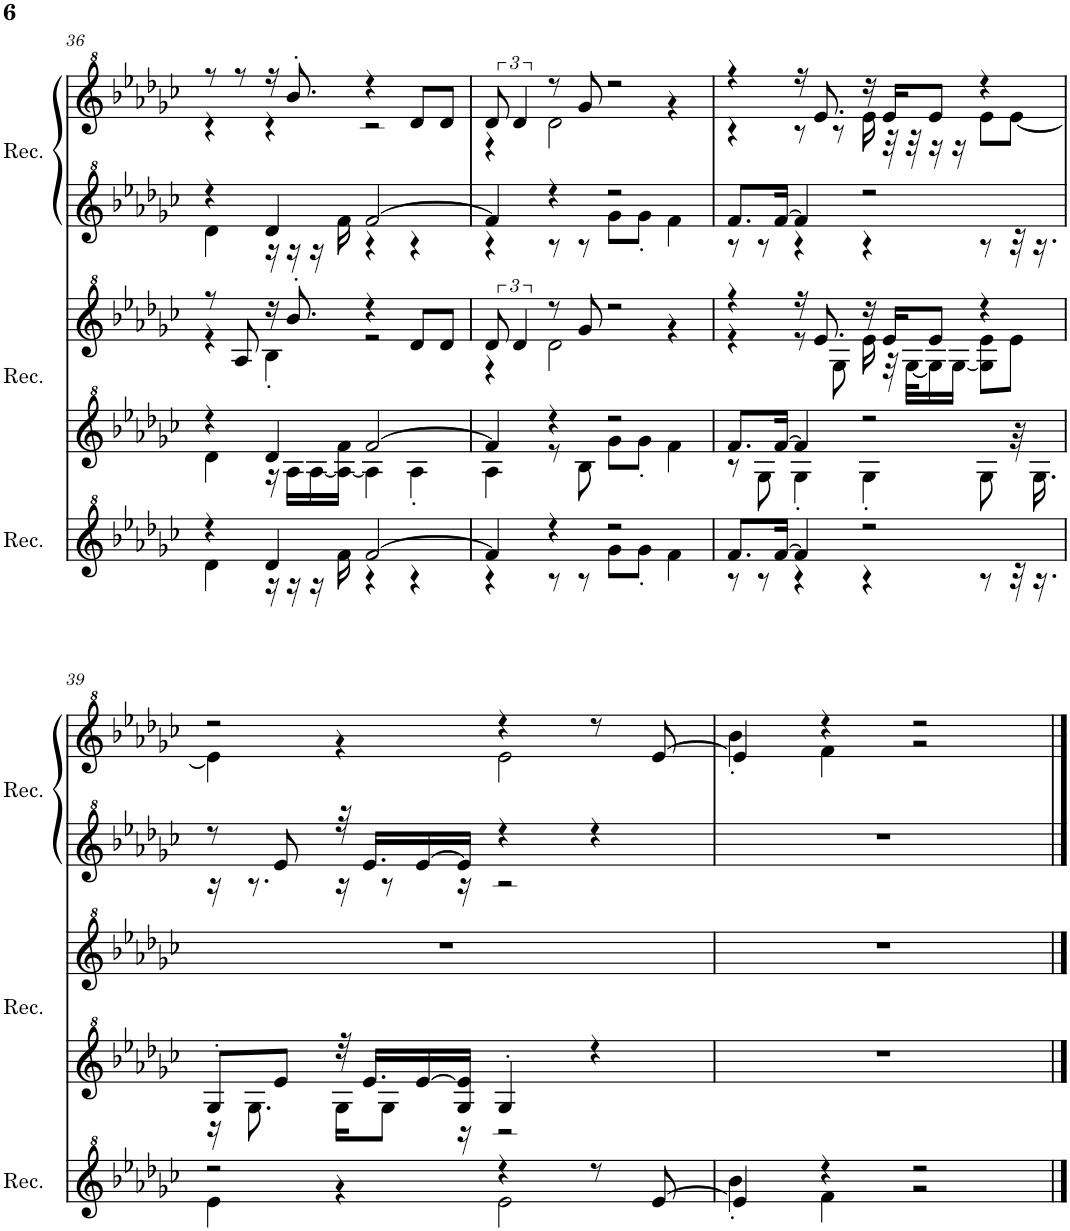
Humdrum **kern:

**kern	**kern	**kern	**kern	**kern
*part3	*part2	*part2	*part1	*part1
*staff5	*staff4	*staff3	*staff2	*staff1
*I"音符を調整してみた	*I"サイトSpotifyで展開	*	*I"一時的に展開	*
!!LO:PB:g=z
*clefG^2	*clefG^2	*clefG^2	*clefG^2	*clefG^2
*k[b-e-a-d-g-c-]	*k[b-e-a-d-g-c-]	*k[b-e-a-d-g-c-]	*k[b-e-a-d-g-c-]	*k[b-e-a-d-g-c-]
*M4/4	*M4/4	*M4/4	*M4/4	*M4/4
=36	=36	=36	=36	=36
*^	*^	*^	*^	*^
4r	4dd-\	4r	4dd-\	8r	4r	4r	4dd-\	8r	4r
.	.	.	.	8a-/	.	.	.	8r	.
4dd-/	16r	4dd-/	16r	16r	4b-'\	4dd-/	16r	16r	4r
.	16r	.	16a-\LL	8.bb-'/	.	.	16r	8.bb-'/	.
.	16r	.	[16a-\	.	.	.	16r	.	.
.	16ff\	.	16a-\_ 16ff\JJ	.	.	.	16ff\	.	.
[2ff/	4r	[2ff/	4a-\]	4r	2r	[2ff/	4r	4r	2r
.	4r	.	4a-'\	8dd-/L	.	.	4r	8dd-/L	.
.	.	.	.	8dd-/J	.	.	.	8dd-/J	.
=37	=37	=37	=37	=37	=37	=37	=37	=37	=37
4ff/]	4r	4ff/]	4a-\	12dd-/	4r	4ff/]	4r	12dd-/	4r
.	.	.	.	6dd-/	.	.	.	6dd-/	.
4r	8r	4r	8r	8r	2dd-\	4r	8r	8r	2dd-\
.	8r	.	8b-\	8gg-/	.	.	8r	8gg-/	.
2r	8gg-\L	2r	8gg-\L	2r	.	2r	8gg-\L	2r	.
.	8gg-'\J	.	8gg-'\J	.	.	.	8gg-'\J	.	.
.	4ff\	.	4ff\	.	4r	.	4ff\	.	4r
=38	=38	=38	=38	=38	=38	=38	=38	=38	=38
8.ff/L	8r	8.ff/L	8r	4r	4r	8.ff/L	8r	4r	4r
.	8r	.	8g-\	.	.	.	8r	.	.
[16ff/Jk	.	[16ff/Jk	.	.	.	[16ff/Jk	.	.	.
4ff/]	4r	4ff/]	4g-'\	16r	8r	4ff/]	4r	16r	8r
.	.	.	.	8.ee-/	.	.	.	8.ee-/	.
.	.	.	.	.	8g-\	.	.	.	8r
2r	4r	2r	4g-'\	16r	16ee-\	2r	4r	16r	16ee-\
.	.	.	.	16ee-/KL	32r	.	.	16ee-/KL	32r
.	.	.	.	.	[32g-\KLL	.	.	.	32r
.	.	.	.	8ee-/J	16g-\]	.	.	8ee-/J	16r
.	.	.	.	.	[16g-\JJ	.	.	.	16r
.	8r	.	8g-\	4r	8g-\] 8ee-\L	.	8r	4r	8ee-\L
.	32r	.	32r	.	8ee-\J	.	32r	.	[8ee-\J
.	16.r	.	16.g-\	.	.	.	16.r	.	.
*	*	*	*	*v	*v	*	*	*	*
!!LO:LB:g=z	!!
=39	=39	=39	=39	=39	=39	=39	=39	=39
2r	4ee-\	8g-'/L	16r	1r	8r	16r	2r	4ee-\]
.	.	.	8.g-\	.	.	8.r	.	.
.	.	8ee-/J	.	.	8ee-/	.	.	.
.	4r	32r	16g-\KL	.	32r	16r	.	4r
.	.	16.ee-/LL	.	.	16.ee-/LL	.	.	.
.	.	.	8g-\J	.	.	8r	.	.
.	.	[16ee-/	.	.	[16ee-/	.	.	.
.	.	16g-/ 16ee-/]JJ	16r	.	16ee-/JJ]	16r	.	.
4r	2ee-\	4g-'/	2r	.	4r	2r	4r	2ee-\
8r	.	4r	.	.	4r	.	8r	.
[8ee-/	.	.	.	.	.	.	[8ee-/	.
*	*	*v	*v	*	*v	*v	*	*
=40	=40	=40	=40	=40	=40	=40
4ee-/]	4bb-'\	1r	1r	1r	4ee-/]	4bb-'\
4r	4ff\	.	.	.	4r	4ff\
2r	2r	.	.	.	2r	2r
*v	*v	*	*	*	*v	*v
==	==	==	==	==
*-	*-	*-	*-	*-
